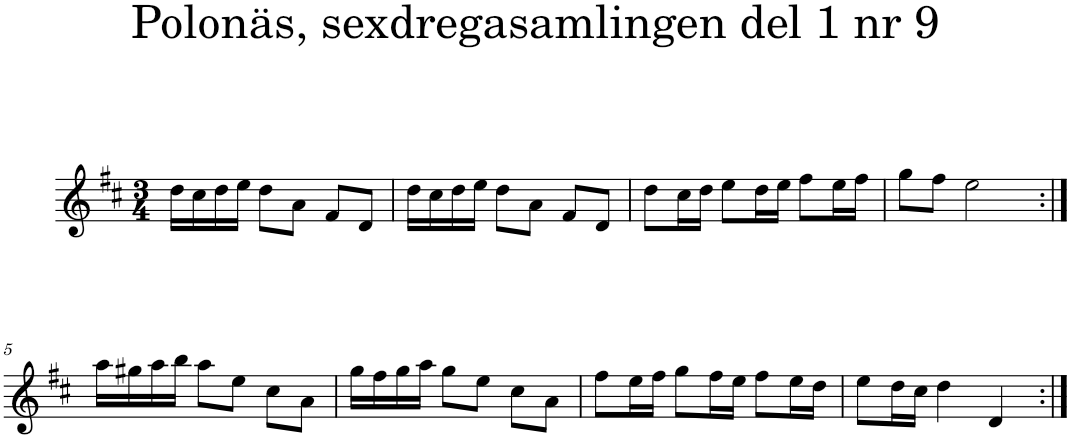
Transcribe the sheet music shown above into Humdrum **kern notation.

**kern
*part1
*staff1
*I"Piano
*I'Pno
*clefG2
*k[f#c#]
*D:
*M3/4
=1
16dd\LL
16cc#\
16dd\
16ee\JJ
8dd\L
8a\J
8f#/L
8d/J
=2
16dd\LL
16cc#\
16dd\
16ee\JJ
8dd\L
8a\J
8f#/L
8d/J
=3
8dd\L
16cc#\L
16dd\JJ
8ee\L
16dd\L
16ee\JJ
8ff#\L
16ee\L
16ff#\JJ
=4
8gg\L
8ff#\J
2ee\
!!LO:LB:g=z
=5:|!
16aa\LL
16gg#X\
16aa\
16bb\JJ
8aa\L
8ee\J
8cc#\L
8a\J
=6
16gg\LL
16ff#\
16gg\
16aa\JJ
8gg\L
8ee\J
8cc#\L
8a\J
=7
8ff#\L
16ee\L
16ff#\JJ
8gg\L
16ff#\L
16ee\JJ
8ff#\L
16ee\L
16dd\JJ
=8
8ee\L
16dd\L
16cc#\JJ
4dd\
4d/
=:|!
*-
